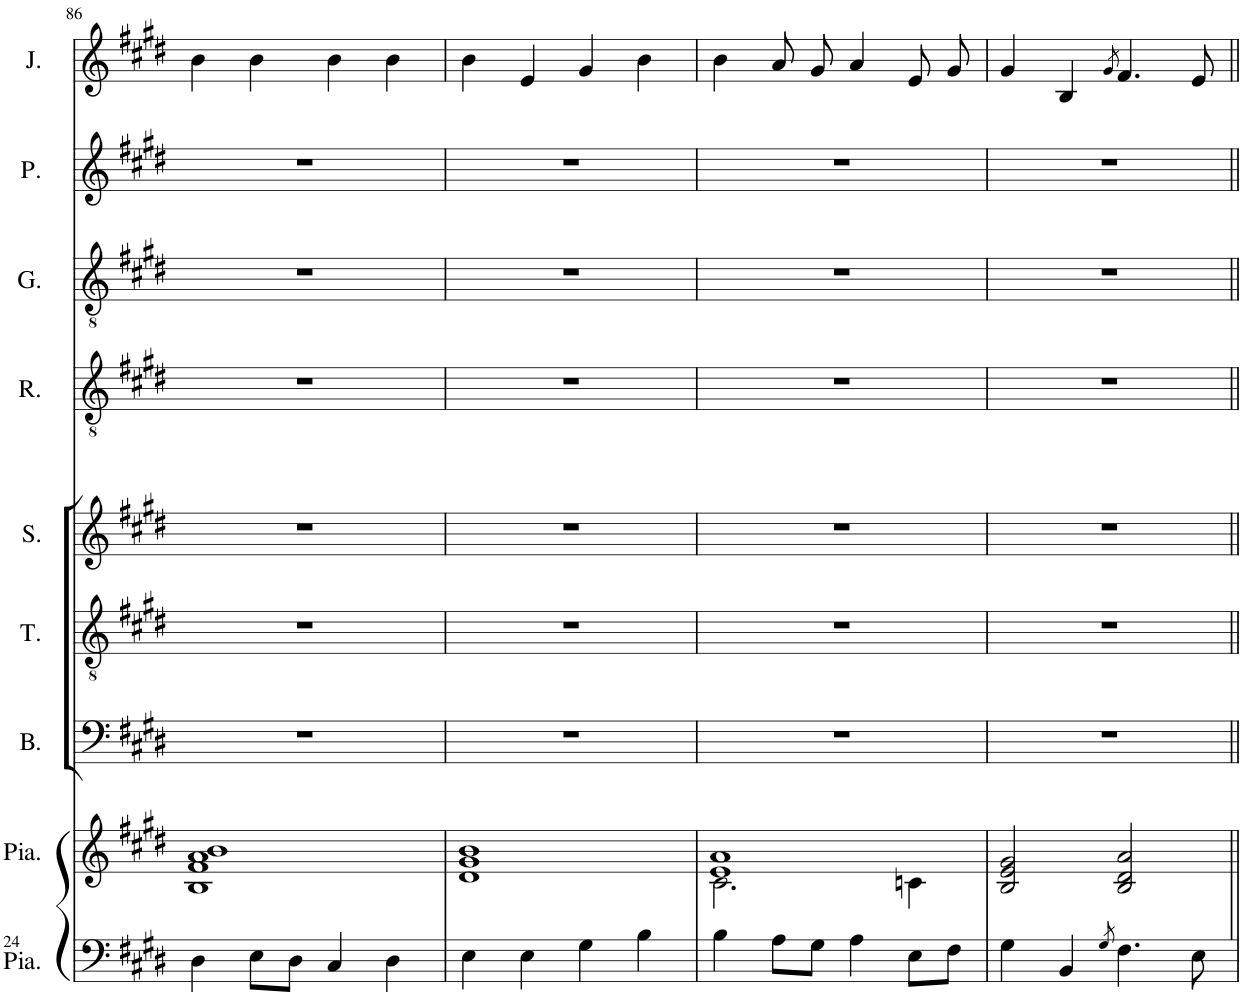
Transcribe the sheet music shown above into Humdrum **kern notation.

**kern	**kern	**kern	**kern	**kern	**kern	**kern	**kern	**kern
*part9	*part8	*part7	*part6	*part5	*part4	*part3	*part2	*part1
*staff9	*staff8	*staff7	*staff6	*staff5	*staff4	*staff3	*staff2	*staff1
*I"Piano	*I"Piano	*I"Bass	*I"Ténor	*I"Sopranis	*I"Raphaël	*I"Galuchet	*I"Mme Palestine	*I"Jeanne
*I'Pia.	*I'Pia.	*I'B.	*I'T.	*I'S.	*I'R.	*I'G.	*I'P.	*I'J.
!!LO:PB:g=z
*clefF4	*clefG2	*clefF4	*clefGv2	*clefG2	*clefGv2	*clefGv2	*clefG2	*clefG2
*	*	*	*	*Trd1c2	*Trd12c21	*	*Trd5c9	*
*k[f#c#g#d#]	*k[f#c#g#d#]	*k[f#c#g#d#]	*k[f#c#g#d#]	*k[f#c#g#d#]	*k[f#c#g#d#]	*k[f#c#g#d#]	*k[f#c#g#d#]	*k[f#c#g#d#]
*M4/4	*M4/4	*M4/4	*M4/4	*M4/4	*M4/4	*M4/4	*M4/4	*M4/4
*met(c)	*met(c)	*met(c)	*met(c)	*met(c)	*met(c)	*met(c)	*met(c)	*met(c)
=86	=86	=86	=86	=86	=86	=86	=86	=86
4D#\	1B 1f# 1a 1b	1r	1r	1r	1r	1r	1r	4b\
8E\L	.	.	.	.	.	.	.	4b\
8D#\J	.	.	.	.	.	.	.	.
4C#/	.	.	.	.	.	.	.	4b\
4D#\	.	.	.	.	.	.	.	4b\
=87	=87	=87	=87	=87	=87	=87	=87	=87
4E\	1d# 1g# 1b	1r	1r	1r	1r	1r	1r	4b\
4E\	.	.	.	.	.	.	.	4e/
4G#\	.	.	.	.	.	.	.	4g#/
4B\	.	.	.	.	.	.	.	4b\
=88	=88	=88	=88	=88	=88	=88	=88	=88
*	*^	*	*	*	*	*	*	*
4B\	1e 1a	2.c#\	1r	1r	1r	1r	1r	1r	4b\
8A\L	.	.	.	.	.	.	.	.	8a/L
8G#\J	.	.	.	.	.	.	.	.	8g#/J
4A\	.	.	.	.	.	.	.	.	4a/
8E\L	.	4cn\	.	.	.	.	.	.	8e/L
8F#\J	.	.	.	.	.	.	.	.	8g#/J
*	*v	*v	*	*	*	*	*	*	*
=89	=89	=89	=89	=89	=89	=89	=89	=89
4G#\	2B/ 2e/ 2g#/	1r	1r	1r	1r	1r	1r	4g#/
4BB/	.	.	.	.	.	.	.	4B/
8qG#/	.	.	.	.	.	.	.	8qg#/
4.F#\	2B/ 2d#/ 2a/	.	.	.	.	.	.	4.f#/
8E\	.	.	.	.	.	.	.	8e/
=||	=||	=||	=||	=||	=||	=||	=||	=||
*-	*-	*-	*-	*-	*-	*-	*-	*-
